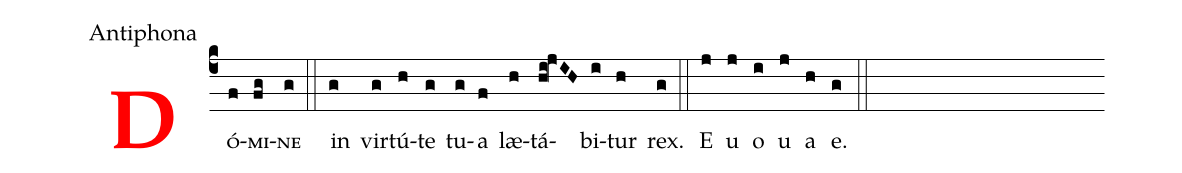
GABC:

office-part: Antiphona;
%%
<v>\bf\textcolor{red}{D}</v><v>\sc{ó}</v>(c4f)<v>\sc{mi}</v>(fg)<v>\sc{ne}</v>(g) (::) in(g) vir(g)tú(h)te(g) tu(g)a(f) læ(h)tá(/hi!jVIH)bi(i)tur(h) rex.(g) (::) E(j) u(j) o(i) u(j) a(h) e.(g) (::)
